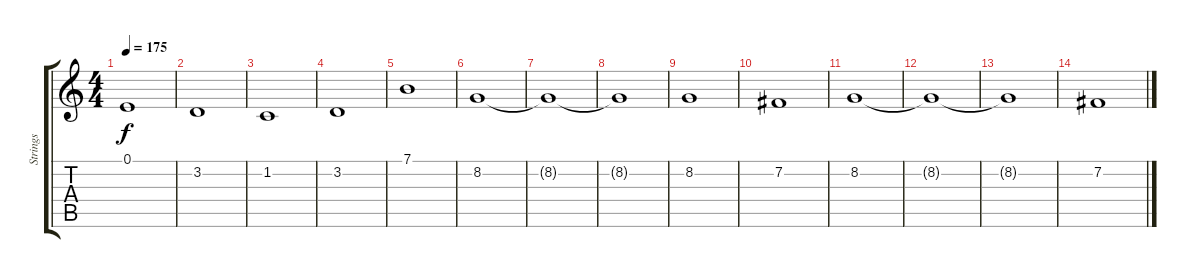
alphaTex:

\track ("Strings" "Strings") {instrument stringensemble1}
\staff {score tabs}
\tuning (E4 B3 G3 D3 A2 E2) {hide}
\ts (4 4)
\tempo 175
\clef g2
\ks c
0.1.1{dy f} |
3.2.1 |
1.2.1 |
3.2.1 |
7.1.1 |
8.2.1 |
8.2{t}.1 |
8.2{t}.1 |
8.2.1 |
7.2.1 |
8.2.1{volume 14} |
8.2{t}.1 |
8.2{t}.1 |
7.2.1{volume 11}
